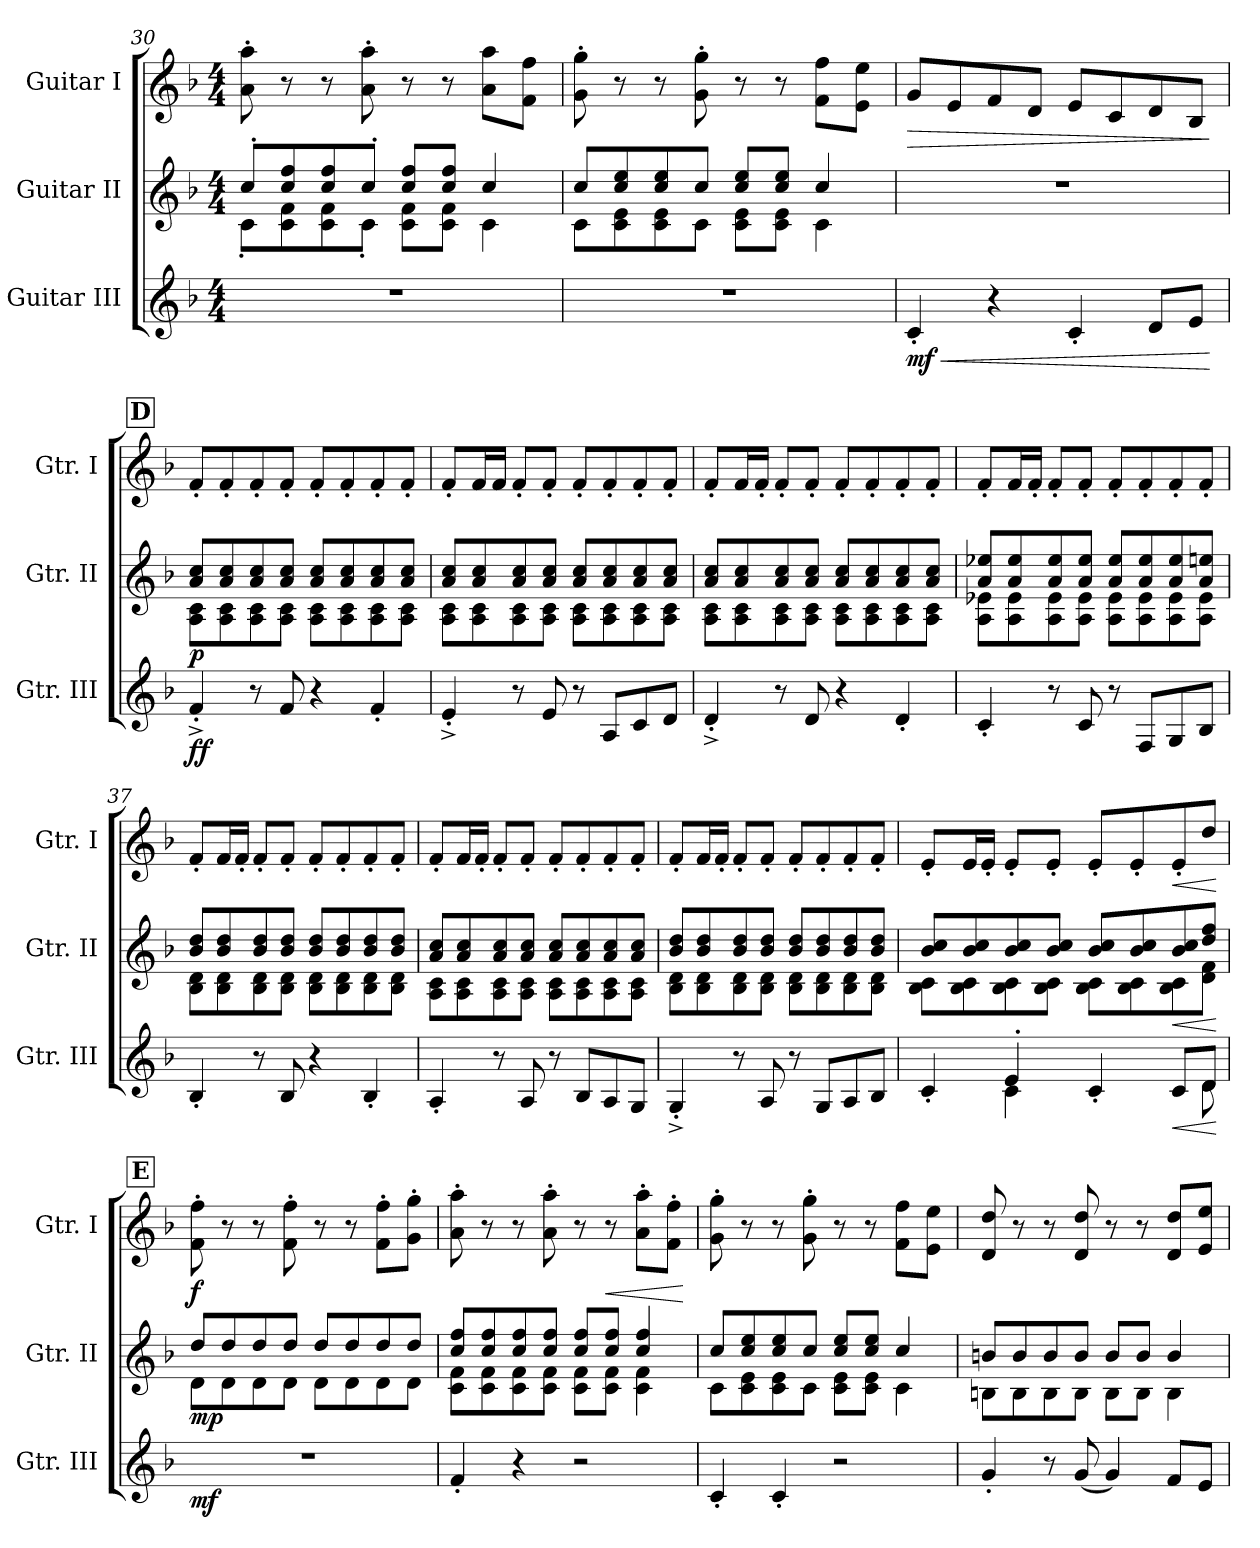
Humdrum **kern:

**kern	**dynam	**kern	**dynam	**kern	**dynam
*part3	*part3	*part2	*part2	*part1	*part1
*staff3	*staff3	*staff2	*staff2	*staff1	*staff1
*I"Guitar III	*	*I"Guitar II	*	*I"Guitar I	*
*I'Gtr. III	*	*I'Gtr. II	*	*I'Gtr. I	*
!!LO:PB:g=z
*clefG2	*	*clefG2	*	*clefG2	*
*ITrd7c12	*	*	*	*	*
*k[b-]	*	*k[b-]	*	*k[b-]	*
*M4/4	*	*M4/4	*	*M4/4	*
=30	=30	=30	=30	=30	=30
*	*	*^	*	*	*
1r	.	8cc'/L	8c'\L	.	8a\' 8aa\'	.
.	.	8cc/ 8ff/	8c\ 8f\	.	8r	.
.	.	8cc/ 8ff/	8c\ 8f\	.	8r	.
.	.	8cc'/J	8c'\J	.	8a\' 8aa\'	.
.	.	8cc/ 8ff/L	8c\ 8f\L	.	8r	.
.	.	8cc/ 8ff/J	8c\ 8f\J	.	8r	.
.	.	4cc/	4c\	.	8a\ 8aa\L	.
.	.	.	.	.	8f\ 8ff\J	.
=31	=31	=31	=31	=31	=31	=31
1r	.	8cc/L	8c\L	.	8g\' 8gg\'	.
.	.	8cc/ 8ee/	8c\ 8e\	.	8r	.
.	.	8cc/ 8ee/	8c\ 8e\	.	8r	.
.	.	8cc/J	8c\J	.	8g\' 8gg\'	.
.	.	8cc/ 8ee/L	8c\ 8e\L	.	8r	.
.	.	8cc/ 8ee/J	8c\ 8e\J	.	8r	.
.	.	4cc/	4c\	.	8f\ 8ff\L	.
.	.	.	.	.	8e\ 8ee\J	.
*	*	*v	*v	*	*	*
=32	=32	=32	=32	=32	=32
!	!LO:HP:b	!	!	!	!LO:HP:b
!	!LO:DY:n=1:b	!	!	!	!
4C'/	< mf	1r	.	8g/L	>
.	.	.	.	8e/	.
4r	.	.	.	8f/	.
.	.	.	.	8d/J	.
4C'/	.	.	.	8e/L	.
.	.	.	.	8c/	.
8D/L	.	.	.	8d/	.
8E/J	.	.	.	8B-/J	.
.	[	.	.	.	]
!!LO:REH:place=s1:a:B:fs=14:t=D
=33	=33	=33	=33	=33	=33
*	*	*^	*	*	*
!	!LO:DY:b	!	!	!LO:DY:b	!	!
4F'^/	ff	8a/ 8cc/L	8A\ 8c\L	p	8f'/L	.
.	.	8a/ 8cc/	8A\ 8c\	.	8f'/	.
8r	.	8a/ 8cc/	8A\ 8c\	.	8f'/	.
8F/	.	8a/ 8cc/J	8A\ 8c\J	.	8f'/J	.
4r	.	8a/ 8cc/L	8A\ 8c\L	.	8f'/L	.
.	.	8a/ 8cc/	8A\ 8c\	.	8f'/	.
4F'/	.	8a/ 8cc/	8A\ 8c\	.	8f'/	.
.	.	8a/ 8cc/J	8A\ 8c\J	.	8f'/J	.
!!LO:LB:g=z
=34	=34	=34	=34	=34	=34	=34
4E'^/	.	8a/ 8cc/L	8A\ 8c\L	.	8f'/L	.
.	.	8a/ 8cc/	8A\ 8c\	.	16f/L	.
.	.	.	.	.	16f/JJ	.
8r	.	8a/ 8cc/	8A\ 8c\	.	8f'/L	.
8E/	.	8a/ 8cc/J	8A\ 8c\J	.	8f'/J	.
8r	.	8a/ 8cc/L	8A\ 8c\L	.	8f'/L	.
8AA/L	.	8a/ 8cc/	8A\ 8c\	.	8f'/	.
8C/	.	8a/ 8cc/	8A\ 8c\	.	8f'/	.
8D/J	.	8a/ 8cc/J	8A\ 8c\J	.	8f'/J	.
=35	=35	=35	=35	=35	=35	=35
4D'^/	.	8a/ 8cc/L	8A\ 8c\L	.	8f'/L	.
.	.	8a/ 8cc/	8A\ 8c\	.	16f/L	.
.	.	.	.	.	16f'/JJ	.
8r	.	8a/ 8cc/	8A\ 8c\	.	8f'/L	.
8D/	.	8a/ 8cc/J	8A\ 8c\J	.	8f'/J	.
4r	.	8a/ 8cc/L	8A\ 8c\L	.	8f'/L	.
.	.	8a/ 8cc/	8A\ 8c\	.	8f'/	.
4D'/	.	8a/ 8cc/	8A\ 8c\	.	8f'/	.
.	.	8a/ 8cc/J	8A\ 8c\J	.	8f'/J	.
=36	=36	=36	=36	=36	=36	=36
4C'/	.	8a/ 8ee-X/L	8A\ 8e-X\L	.	8f'/L	.
.	.	8a/ 8ee-/	8A\ 8e-\	.	16f/L	.
.	.	.	.	.	16f'/JJ	.
8r	.	8a/ 8ee-/	8A\ 8e-\	.	8f'/L	.
8C/	.	8a/ 8ee-/J	8A\ 8e-\J	.	8f'/J	.
8r	.	8a/ 8ee-/L	8A\ 8e-\L	.	8f'/L	.
8FF/L	.	8a/ 8ee-/	8A\ 8e-\	.	8f'/	.
8GG/	.	8a/ 8ee-/	8A\ 8e-\	.	8f'/	.
8BB-/J	.	8a/ 8een/J	8A\ 8e-\J	.	8f'/J	.
!!LO:LB:g=z
=37	=37	=37	=37	=37	=37	=37
4BB-'/	.	8b-/ 8dd/L	8B-\ 8d\L	.	8f'/L	.
.	.	8b-/ 8dd/	8B-\ 8d\	.	16f/L	.
.	.	.	.	.	16f'/JJ	.
8r	.	8b-/ 8dd/	8B-\ 8d\	.	8f'/L	.
8BB-/	.	8b-/ 8dd/J	8B-\ 8d\J	.	8f'/J	.
4r	.	8b-/ 8dd/L	8B-\ 8d\L	.	8f'/L	.
.	.	8b-/ 8dd/	8B-\ 8d\	.	8f'/	.
4BB-'/	.	8b-/ 8dd/	8B-\ 8d\	.	8f'/	.
.	.	8b-/ 8dd/J	8B-\ 8d\J	.	8f'/J	.
=38	=38	=38	=38	=38	=38	=38
4AA'/	.	8a/ 8cc/L	8A\ 8c\L	.	8f'/L	.
.	.	8a/ 8cc/	8A\ 8c\	.	16f/L	.
.	.	.	.	.	16f'/JJ	.
8r	.	8a/ 8cc/	8A\ 8c\	.	8f'/L	.
8AA/	.	8a/ 8cc/J	8A\ 8c\J	.	8f'/J	.
8r	.	8a/ 8cc/L	8A\ 8c\L	.	8f'/L	.
8BB-/L	.	8a/ 8cc/	8A\ 8c\	.	8f'/	.
8AA/	.	8a/ 8cc/	8A\ 8c\	.	8f'/	.
8GG/J	.	8a/ 8cc/J	8A\ 8c\J	.	8f'/J	.
=39	=39	=39	=39	=39	=39	=39
4GG'^/	.	8b-/ 8dd/L	8B-\ 8d\L	.	8f'/L	.
.	.	8b-/ 8dd/	8B-\ 8d\	.	16f/L	.
.	.	.	.	.	16f'/JJ	.
8r	.	8b-/ 8dd/	8B-\ 8d\	.	8f'/L	.
8AA/	.	8b-/ 8dd/J	8B-\ 8d\J	.	8f'/J	.
8r	.	8b-/ 8dd/L	8B-\ 8d\L	.	8f'/L	.
8GG/L	.	8b-/ 8dd/	8B-\ 8d\	.	8f'/	.
8AA/	.	8b-/ 8dd/	8B-\ 8d\	.	8f'/	.
8BB-/J	.	8b-/ 8dd/J	8B-\ 8d\J	.	8f'/J	.
!!LO:LB:g=z
=40	=40	=40	=40	=40	=40	=40
*^	*	*	*	*	*	*
4C'/	4ryy	.	8b-/ 8cc/L	8B-\ 8c\L	.	8e'/L	.
.	.	.	8b-/ 8cc/	8B-\ 8c\	.	16e/L	.
.	.	.	.	.	.	16e'/JJ	.
4E'/	4C\	.	8b-/ 8cc/	8B-\ 8c\	.	8e'/L	.
.	.	.	8b-/ 8cc/J	8B-\ 8c\J	.	8e'/J	.
4C'/	4.ryy	.	8b-/ 8cc/L	8B-\ 8c\L	.	8e'/L	.
.	.	.	8b-/ 8cc/	8B-\ 8c\	.	8e'/	.
!	!	!LO:HP:b	!	!	!LO:HP:b	!	!LO:HP:b
8C/L	.	<	8b-/ 8cc/	8B-\ 8c\	<	8e'/	<
8D/J	8D\	.	8dd/ 8ff/J	8d\ 8f\J	.	8dd/J	.
*v	*v	*	*	*	*	*	*
*	*	*v	*v	*	*	*
.	[	.	[	.	[
!!LO:REH:place=s1:a:B:fs=14:t=E
=41	=41	=41	=41	=41	=41
*	*	*^	*	*	*
!	!LO:DY:b	!	!	!LO:DY:b	!	!LO:DY:b
1r	mf	8dd/L	8d\L	mp	8f\' 8ff\'	f
.	.	8dd/	8d\	.	8r	.
.	.	8dd/	8d\	.	8r	.
.	.	8dd/J	8d\J	.	8f\' 8ff\'	.
.	.	8dd/L	8d\L	.	8r	.
.	.	8dd/	8d\	.	8r	.
.	.	8dd/	8d\	.	8f\' 8ff\'L	.
.	.	8dd/J	8d\J	.	8g\' 8gg\'J	.
=42	=42	=42	=42	=42	=42	=42
4F'/	.	8cc/ 8ff/L	8c\ 8f\L	.	8a\' 8aa\'	.
.	.	8cc/ 8ff/	8c\ 8f\	.	8r	.
4r	.	8cc/ 8ff/	8c\ 8f\	.	8r	.
.	.	8cc/ 8ff/J	8c\ 8f\J	.	8a\' 8aa\'	.
2r	.	8cc/ 8ff/L	8c\ 8f\L	.	8r	.
!	!	!	!	!	!	!LO:HP:b
.	.	8cc/ 8ff/J	8c\ 8f\J	.	8r	<
.	.	4cc/ 4ff/	4c\ 4f\	.	8a\' 8aa\'L	.
.	.	.	.	.	8f\' 8ff\'J	.
*	*	*v	*v	*	*	*
.	.	.	.	.	[
!!LO:PB:g=z
=43	=43	=43	=43	=43	=43
*	*	*^	*	*	*
4C'/	.	8cc/L	8c\L	.	8g\' 8gg\'	.
.	.	8cc/ 8ee/	8c\ 8e\	.	8r	.
4C'/	.	8cc/ 8ee/	8c\ 8e\	.	8r	.
.	.	8cc/J	8c\J	.	8g\' 8gg\'	.
2r	.	8cc/ 8ee/L	8c\ 8e\L	.	8r	.
.	.	8cc/ 8ee/J	8c\ 8e\J	.	8r	.
.	.	4cc/	4c\	.	8f\ 8ff\L	.
.	.	.	.	.	8e\ 8ee\J	.
=44	=44	=44	=44	=44	=44	=44
4G'/	.	8bn/L	8Bn\L	.	8d/ 8dd/	.
.	.	8b/	8B\	.	8r	.
8r	.	8b/	8B\	.	8r	.
(8G/	.	8b/J	8B\J	.	8d/ 8dd/	.
4G/)	.	8b/L	8B\L	.	8r	.
.	.	8b/J	8B\J	.	8r	.
8F/L	.	4b/	4B\	.	8d/ 8dd/L	.
8E/J	.	.	.	.	8e/ 8ee/J	.
*	*	*v	*v	*	*	*
=	=	=	=	=	=
*-	*-	*-	*-	*-	*-
